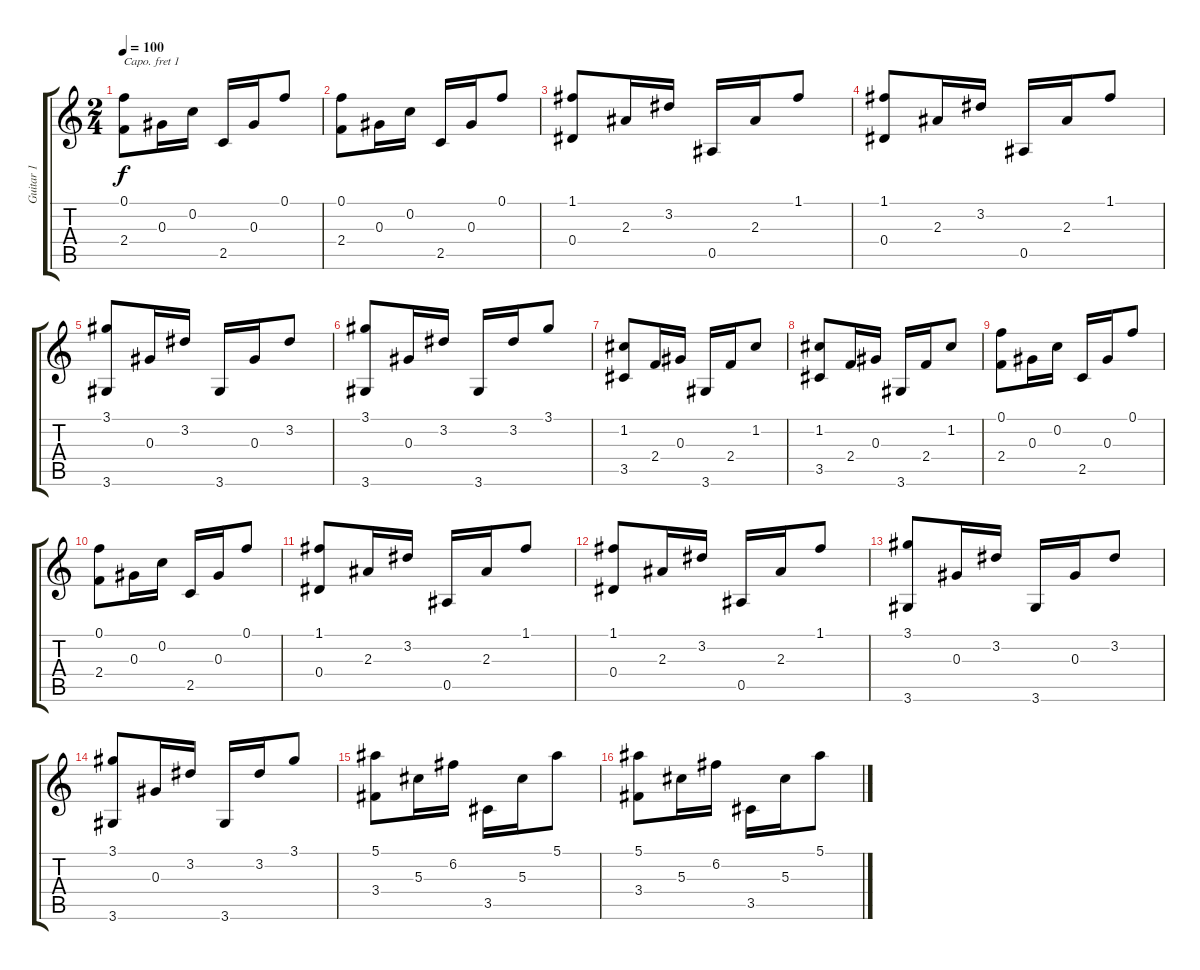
\track ("Guitar 1" "Guitar 1") {instrument acousticguitarsteel}
\staff {score tabs}
\capo 1
\tuning (E4 B3 G3 D3 A2 E2) {hide}
\ts (2 4)
\tempo 100
\clef g2
\ks c
(0.1 2.4).8{dy f} 0.3.16 0.2.16 2.5.16 0.3.16 0.1.8 |
(0.1 2.4).8 0.3.16 0.2.16 2.5.16 0.3.16 0.1.8 |
(1.1 0.4).8 2.3.16 3.2.16 0.5.16 2.3.16 1.1.8 |
(1.1 0.4).8 2.3.16 3.2.16 0.5.16 2.3.16 1.1.8 |
(3.1 3.6).8 0.3.16 3.2.16 3.6.16 0.3.16 3.2.8 |
(3.1 3.6).8 0.3.16 3.2.16 3.6.16 3.2.16 3.1.8 |
(1.2 3.5).8 2.4.16 0.3.16 3.6.16 2.4.16 1.2.8 |
(1.2 3.5).8 2.4.16 0.3.16 3.6.16 2.4.16 1.2.8 |
(0.1 2.4).8 0.3.16 0.2.16 2.5.16 0.3.16 0.1.8 |
(0.1 2.4).8 0.3.16 0.2.16 2.5.16 0.3.16 0.1.8 |
(1.1 0.4).8 2.3.16 3.2.16 0.5.16 2.3.16 1.1.8 |
(1.1 0.4).8 2.3.16 3.2.16 0.5.16 2.3.16 1.1.8 |
(3.1 3.6).8 0.3.16 3.2.16 3.6.16 0.3.16 3.2.8 |
(3.1 3.6).8 0.3.16 3.2.16 3.6.16 3.2.16 3.1.8 |
(5.1 3.4).8 5.3.16 6.2.16 3.5.16 5.3.16 5.1.8 |
(5.1 3.4).8 5.3.16 6.2.16 3.5.16 5.3.16 5.1.8
